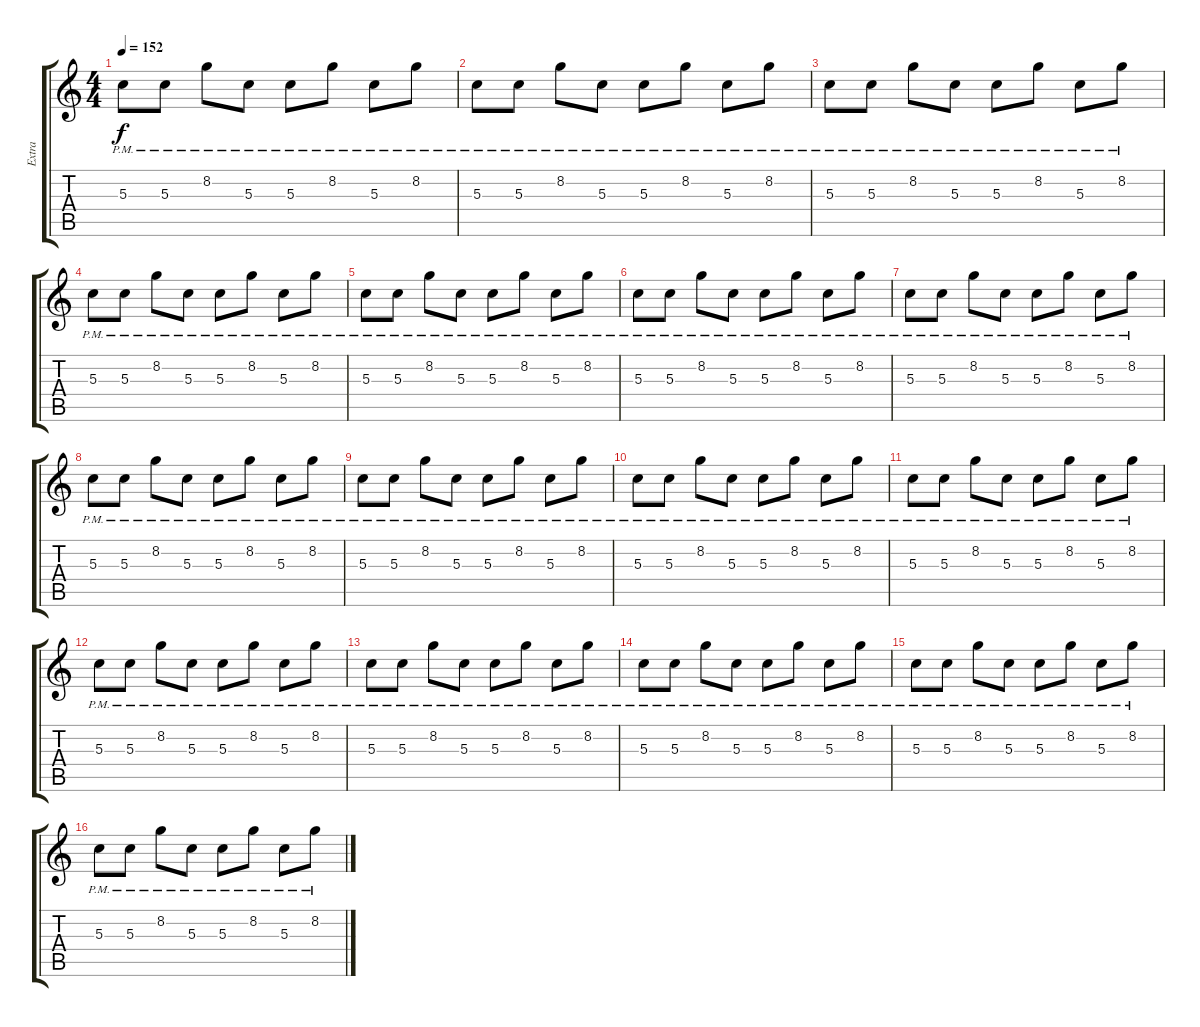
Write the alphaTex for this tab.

\track ("Extra" "Extra") {instrument overdrivenguitar}
\staff {score tabs}
\tuning (E4 B3 G3 D3 A2 E2) {hide}
\ts (4 4)
\tempo 152
\clef g2
\ks c
5.3{pm}.8{dy f} 5.3{pm}.8 8.2{pm}.8 5.3{pm}.8 5.3{pm}.8 8.2{pm}.8 5.3{pm}.8 8.2{pm}.8 |
5.3{pm}.8 5.3{pm}.8 8.2{pm}.8 5.3{pm}.8 5.3{pm}.8 8.2{pm}.8 5.3{pm}.8 8.2{pm}.8 |
5.3{pm}.8 5.3{pm}.8 8.2{pm}.8 5.3{pm}.8 5.3{pm}.8 8.2{pm}.8 5.3{pm}.8 8.2{pm}.8 |
5.3{pm}.8 5.3{pm}.8 8.2{pm}.8 5.3{pm}.8 5.3{pm}.8 8.2{pm}.8 5.3{pm}.8 8.2{pm}.8 |
5.3{pm}.8 5.3{pm}.8 8.2{pm}.8 5.3{pm}.8 5.3{pm}.8 8.2{pm}.8 5.3{pm}.8 8.2{pm}.8 |
5.3{pm}.8 5.3{pm}.8 8.2{pm}.8 5.3{pm}.8 5.3{pm}.8 8.2{pm}.8 5.3{pm}.8 8.2{pm}.8 |
5.3{pm}.8 5.3{pm}.8 8.2{pm}.8 5.3{pm}.8 5.3{pm}.8 8.2{pm}.8 5.3{pm}.8 8.2{pm}.8 |
5.3{pm}.8 5.3{pm}.8 8.2{pm}.8 5.3{pm}.8 5.3{pm}.8 8.2{pm}.8 5.3{pm}.8 8.2{pm}.8 |
5.3{pm}.8 5.3{pm}.8 8.2{pm}.8 5.3{pm}.8 5.3{pm}.8 8.2{pm}.8 5.3{pm}.8 8.2{pm}.8 |
5.3{pm}.8 5.3{pm}.8 8.2{pm}.8 5.3{pm}.8 5.3{pm}.8 8.2{pm}.8 5.3{pm}.8 8.2{pm}.8 |
5.3{pm}.8 5.3{pm}.8 8.2{pm}.8 5.3{pm}.8 5.3{pm}.8 8.2{pm}.8 5.3{pm}.8 8.2{pm}.8 |
5.3{pm}.8 5.3{pm}.8 8.2{pm}.8 5.3{pm}.8 5.3{pm}.8 8.2{pm}.8 5.3{pm}.8 8.2{pm}.8 |
5.3{pm}.8 5.3{pm}.8 8.2{pm}.8 5.3{pm}.8 5.3{pm}.8 8.2{pm}.8 5.3{pm}.8 8.2{pm}.8 |
5.3{pm}.8 5.3{pm}.8 8.2{pm}.8 5.3{pm}.8 5.3{pm}.8 8.2{pm}.8 5.3{pm}.8 8.2{pm}.8 |
5.3{pm}.8 5.3{pm}.8 8.2{pm}.8 5.3{pm}.8 5.3{pm}.8 8.2{pm}.8 5.3{pm}.8 8.2{pm}.8 |
5.3{pm}.8 5.3{pm}.8 8.2{pm}.8 5.3{pm}.8 5.3{pm}.8 8.2{pm}.8 5.3{pm}.8 8.2{pm}.8
